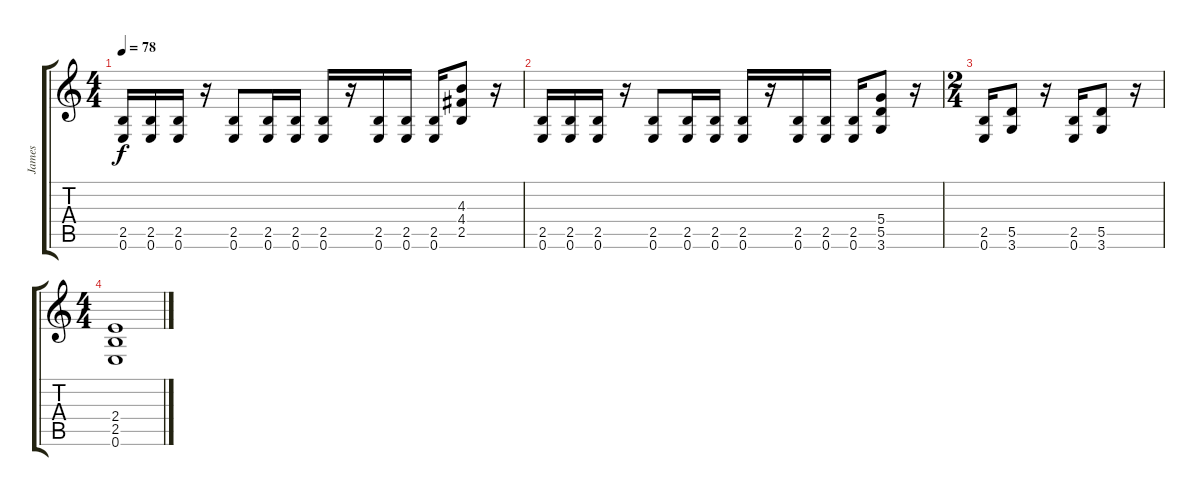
\track ("James" "James") {instrument electricguitarclean}
\staff {score tabs}
\tuning (E4 B3 G3 D3 A2 E2) {hide}
\ts (4 4)
\tempo 78
\clef g2
\ks c
(2.5 0.6).16{dy f} (2.5 0.6).16 (2.5 0.6).16 r.16 (2.5 0.6).8 (2.5 0.6).16 (2.5 0.6).16 (2.5 0.6).16 r.16 (2.5 0.6).16 (2.5 0.6).16 (2.5 0.6).16 (4.3 4.4 2.5).8 r.16 |
(2.5 0.6).16 (2.5 0.6).16 (2.5 0.6).16 r.16 (2.5 0.6).8 (2.5 0.6).16 (2.5 0.6).16 (2.5 0.6).16 r.16 (2.5 0.6).16 (2.5 0.6).16 (2.5 0.6).16 (5.4 5.5 3.6).8 r.16 |
\ts (2 4)
(2.5 0.6).16 (5.5 3.6).8 r.16 (2.5 0.6).16 (5.5 3.6).8 r.16 |
\ts (4 4)
(2.4 2.5 0.6).1
